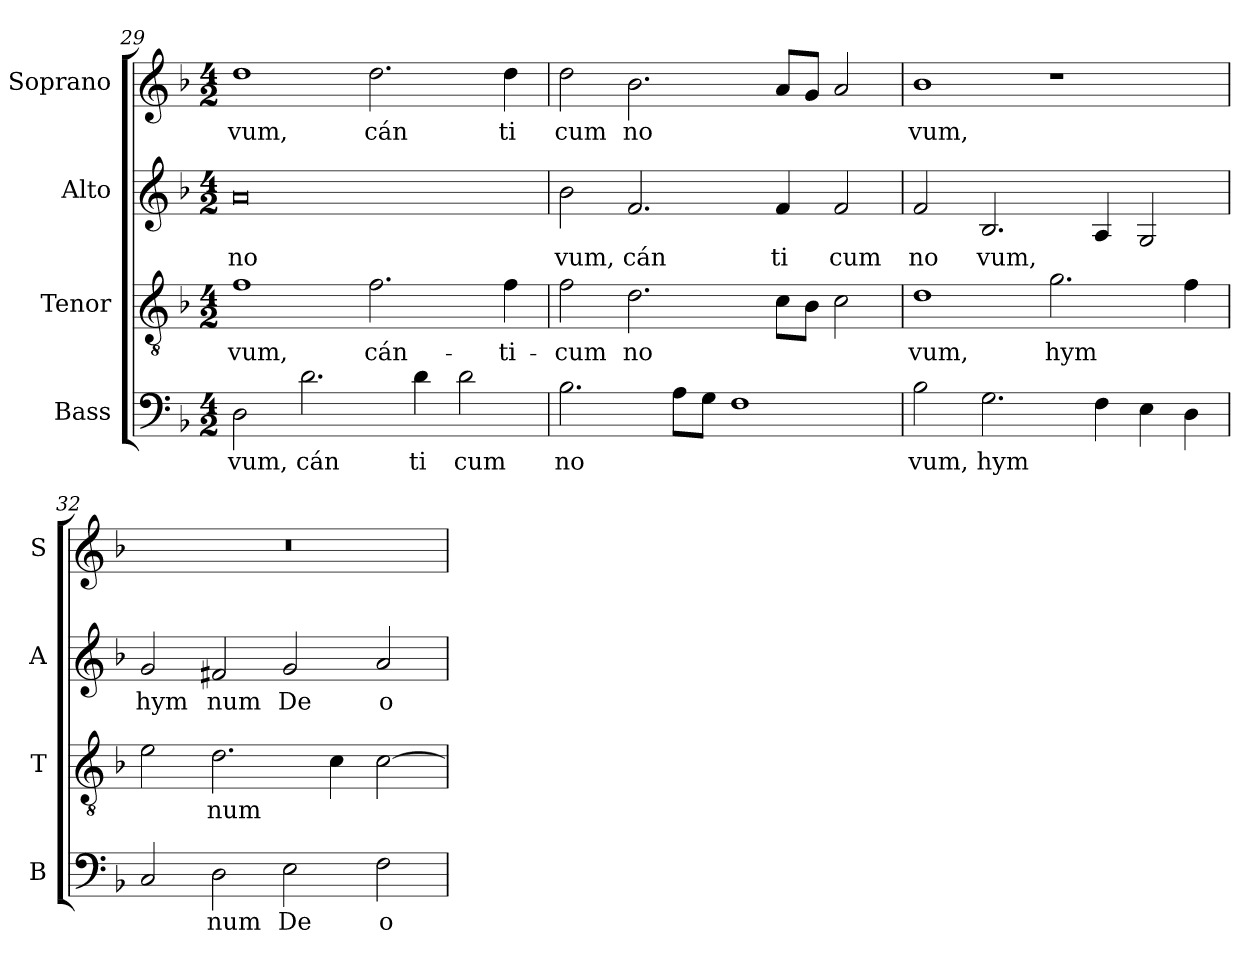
**kern	**text	**kern	**text	**kern	**text	**kern	**text
*part4	*part4	*part3	*part3	*part2	*part2	*part1	*part1
*staff4	*staff4	*staff3	*staff3	*staff2	*staff2	*staff1	*staff1
*I"Bass	*	*I"Tenor	*	*I"Alto	*	*I"Soprano	*
*I'B	*	*I'T	*	*I'A	*	*I'S	*
*clefF4	*	*clefGv2	*	*clefG2	*	*clefG2	*
*k[b-]	*	*k[b-]	*	*k[b-]	*	*k[b-]	*
*F:	*	*F:	*	*F:	*	*F:	*
*M4/2	*	*M4/2	*	*M4/2	*	*M4/2	*
=29	=29	=29	=29	=29	=29	=29	=29
!	!LO:LY:b:cj	!	!LO:LY:b:cj	!	!LO:LY:b:cj	!	!LO:LY:b:cj
2D\	vum,	1f	-vum,	0a	no	1dd	vum,
!	!LO:LY:b:cj	!	!	!	!	!	!
2.d\	cán	.	.	.	.	.	.
!	!	!	!LO:LY:b:cj	!	!	!	!LO:LY:b:cj
.	.	2.f\	cán-	.	.	2.dd\	cán
!	!LO:LY:b:cj	!	!	!	!	!	!
4d\	ti	.	.	.	.	.	.
!	!LO:LY:b:cj	!	!	!	!	!	!
2d\	cum	.	.	.	.	.	.
!	!	!	!LO:LY:b:cj	!	!	!	!LO:LY:b:cj
.	.	4f\	-ti-	.	.	4dd\	ti
=30	=30	=30	=30	=30	=30	=30	=30
!	!LO:LY:b:cj	!	!LO:LY:b:cj	!	!LO:LY:b:cj	!	!LO:LY:b:cj
2.B-\	no	2f\	-cum	2b-\	vum,	2dd\	cum
!	!	!	!LO:LY:b:cj	!	!LO:LY:b:cj	!	!LO:LY:b:cj
.	.	2.d\	no-	2.f/	cán	2.b-\	no
!	!LO:LY:b:cj	!	!	!	!	!	!
8A\L	.	.	.	.	.	.	.
!	!LO:LY:b:cj	!	!	!	!	!	!
8G\J	.	.	.	.	.	.	.
!	!LO:LY:b:cj	!	!	!	!	!	!
1F	.	.	.	.	.	.	.
!	!	!	!LO:LY:b:cj	!	!LO:LY:b:cj	!	!LO:LY:b:cj
.	.	8c\L	--	4f/	ti	8a/L	.
!	!	!	!LO:LY:b:cj	!	!	!	!LO:LY:b:cj
.	.	8B-\J	--	.	.	8g/J	.
!	!	!	!LO:LY:b:cj	!	!LO:LY:b:cj	!	!LO:LY:b:cj
.	.	2c\	--	2f/	cum	2a/	.
=31	=31	=31	=31	=31	=31	=31	=31
!	!LO:LY:b:cj	!	!LO:LY:b:cj	!	!LO:LY:b:cj	!	!LO:LY:b:cj
2B-\	vum,	1d	-vum,	2f/	no	1b-	vum,
!	!LO:LY:b:cj	!	!	!	!LO:LY:b:cj	!	!
2.G\	hym	.	.	2.B-/	vum,	.	.
!	!	!	!LO:LY:b:cj	!	!	!	!
.	.	2.g\	hym-	.	.	1r	.
!	!LO:LY:b:cj	!	!	!	!LO:LY:b:cj	!	!
4F\	.	.	.	4A/	.	.	.
!	!LO:LY:b:cj	!	!	!	!LO:LY:b:cj	!	!
4E\	.	.	.	2G/	.	.	.
!	!LO:LY:b:cj	!	!LO:LY:b:cj	!	!	!	!
4D\	.	4f\	--	.	.	.	.
!!LO:PB:g=z
=32	=32	=32	=32	=32	=32	=32	=32
!	!LO:LY:b:cj	!	!LO:LY:b:cj	!	!LO:LY:b:cj	!	!
2C/	.	2e\	--	2g/	hym	0r	.
!	!LO:LY:b:cj	!	!LO:LY:b:cj	!	!LO:LY:b:cj	!	!
2D\	num	2.d\	-num	2f#X/	num	.	.
!	!LO:LY:b:cj	!	!	!	!LO:LY:b:cj	!	!
2E\	De	.	.	2g/	De	.	.
!	!	!	!LO:LY:b:cj	!	!	!	!
.	.	4c\	.	.	.	.	.
!	!LO:LY:b:cj	!	!LO:LY:b:cj	!	!LO:LY:b:cj	!	!
2F\	o	[>2c\	.	2a/	o	.	.
=	=	=	=	=	=	=	=
*-	*-	*-	*-	*-	*-	*-	*-
